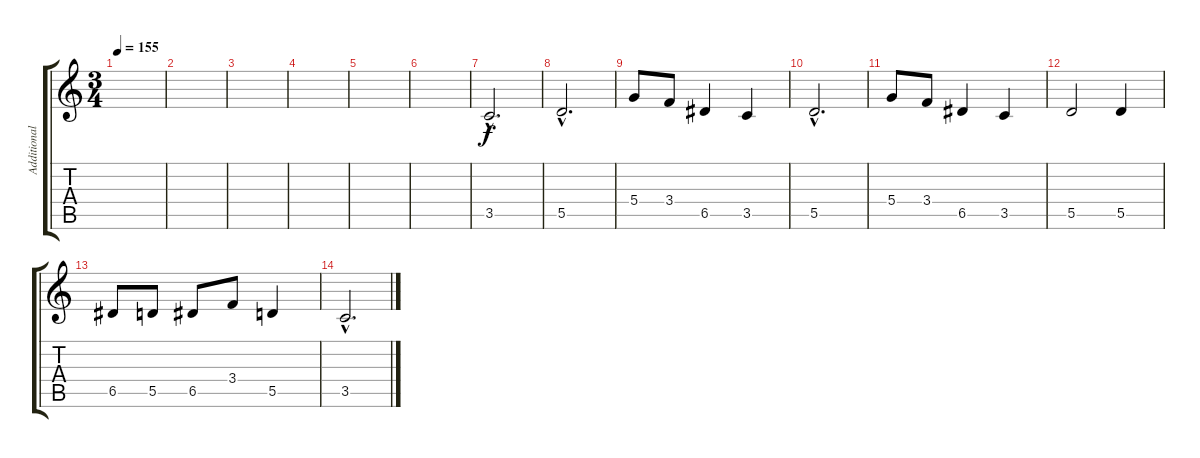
\track ("Additional Guitar" "Additional") {instrument distortionguitar}
\staff {score tabs}
\tuning (E4 B3 G3 D3 A2 E2) {hide}
\ts (3 4)
\tempo 155
\clef g2
\ks c
|
|
|
|
|
|
3.5{hac}.2{d} |
5.5{hac}.2{d} |
5.4.8 3.4.8 6.5.4 3.5.4 |
5.5{hac}.2{d} |
5.4.8 3.4.8 6.5.4 3.5.4 |
5.5.2 5.5.4 |
6.5.8 5.5.8 6.5.8 3.4.8 5.5.4 |
3.5{hac}.2{d}
